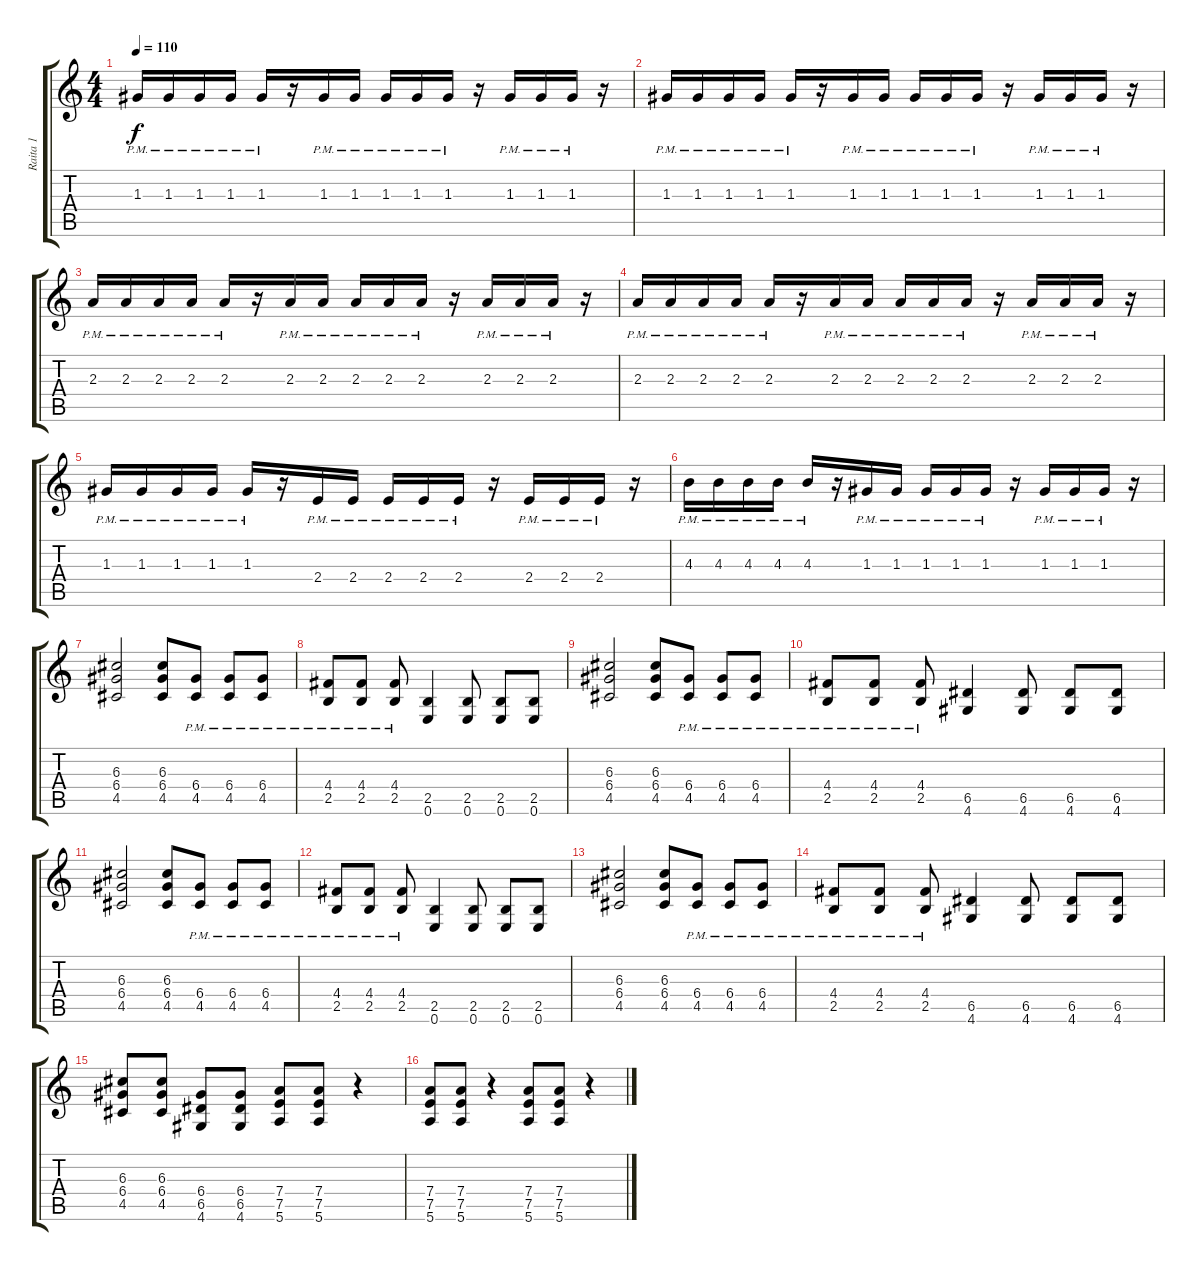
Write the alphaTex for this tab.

\track ("Raita 1" "Raita 1") {instrument overdrivenguitar}
\staff {score tabs}
\tuning (E4 B3 G3 D3 A2 E2) {hide}
\ts (4 4)
\tempo 110
\clef g2
\ks c
1.3{pm}.16{dy f} 1.3{pm}.16 1.3{pm}.16 1.3{pm}.16 1.3{pm}.16 r.16 1.3{pm}.16 1.3{pm}.16 1.3{pm}.16 1.3{pm}.16 1.3{pm}.16 r.16 1.3{pm}.16 1.3{pm}.16 1.3{pm}.16 r.16 |
1.3{pm}.16 1.3{pm}.16 1.3{pm}.16 1.3{pm}.16 1.3{pm}.16 r.16 1.3{pm}.16 1.3{pm}.16 1.3{pm}.16 1.3{pm}.16 1.3{pm}.16 r.16 1.3{pm}.16 1.3{pm}.16 1.3{pm}.16 r.16 |
2.3{pm}.16 2.3{pm}.16 2.3{pm}.16 2.3{pm}.16 2.3{pm}.16 r.16 2.3{pm}.16 2.3{pm}.16 2.3{pm}.16 2.3{pm}.16 2.3{pm}.16 r.16 2.3{pm}.16 2.3{pm}.16 2.3{pm}.16 r.16 |
2.3{pm}.16 2.3{pm}.16 2.3{pm}.16 2.3{pm}.16 2.3{pm}.16 r.16 2.3{pm}.16 2.3{pm}.16 2.3{pm}.16 2.3{pm}.16 2.3{pm}.16 r.16 2.3{pm}.16 2.3{pm}.16 2.3{pm}.16 r.16 |
1.3{pm}.16 1.3{pm}.16 1.3{pm}.16 1.3{pm}.16 1.3{pm}.16 r.16 2.4{pm}.16 2.4{pm}.16 2.4{pm}.16 2.4{pm}.16 2.4{pm}.16 r.16 2.4{pm}.16 2.4{pm}.16 2.4{pm}.16 r.16 |
4.3{pm}.16 4.3{pm}.16 4.3{pm}.16 4.3{pm}.16 4.3{pm}.16 r.16 1.3{pm}.16 1.3{pm}.16 1.3{pm}.16 1.3{pm}.16 1.3{pm}.16 r.16 1.3{pm}.16 1.3{pm}.16 1.3{pm}.16 r.16 |
(6.3 6.4 4.5).2 (6.3 6.4 4.5).8 (6.4{pm} 4.5{pm}).8 (6.4{pm} 4.5{pm}).8 (6.4{pm} 4.5{pm}).8 |
(4.4{pm} 2.5{pm}).8 (4.4{pm} 2.5{pm}).8 (4.4{pm} 2.5{pm}).8 (2.5 0.6).4 (2.5 0.6).8 (2.5 0.6).8 (2.5 0.6).8 |
(6.3 6.4 4.5).2 (6.3 6.4 4.5).8 (6.4{pm} 4.5{pm}).8 (6.4{pm} 4.5{pm}).8 (6.4{pm} 4.5{pm}).8 |
(4.4{pm} 2.5{pm}).8 (4.4{pm} 2.5{pm}).8 (4.4{pm} 2.5{pm}).8 (6.5 4.6).4 (6.5 4.6).8 (6.5 4.6).8 (6.5 4.6).8 |
(6.3 6.4 4.5).2 (6.3 6.4 4.5).8 (6.4{pm} 4.5{pm}).8 (6.4{pm} 4.5{pm}).8 (6.4{pm} 4.5{pm}).8 |
(4.4{pm} 2.5{pm}).8 (4.4{pm} 2.5{pm}).8 (4.4{pm} 2.5{pm}).8 (2.5 0.6).4 (2.5 0.6).8 (2.5 0.6).8 (2.5 0.6).8 |
(6.3 6.4 4.5).2 (6.3 6.4 4.5).8 (6.4{pm} 4.5{pm}).8 (6.4{pm} 4.5{pm}).8 (6.4{pm} 4.5{pm}).8 |
(4.4{pm} 2.5{pm}).8 (4.4{pm} 2.5{pm}).8 (4.4{pm} 2.5{pm}).8 (6.5 4.6).4 (6.5 4.6).8 (6.5 4.6).8 (6.5 4.6).8 |
(6.3 6.4 4.5).8 (6.3 6.4 4.5).8 (6.4 6.5 4.6).8 (6.4 6.5 4.6).8 (7.4 7.5 5.6).8 (7.4 7.5 5.6).8 r.4 |
(7.4 7.5 5.6).8 (7.4 7.5 5.6).8 r.4 (7.4 7.5 5.6).8 (7.4 7.5 5.6).8 r.4
